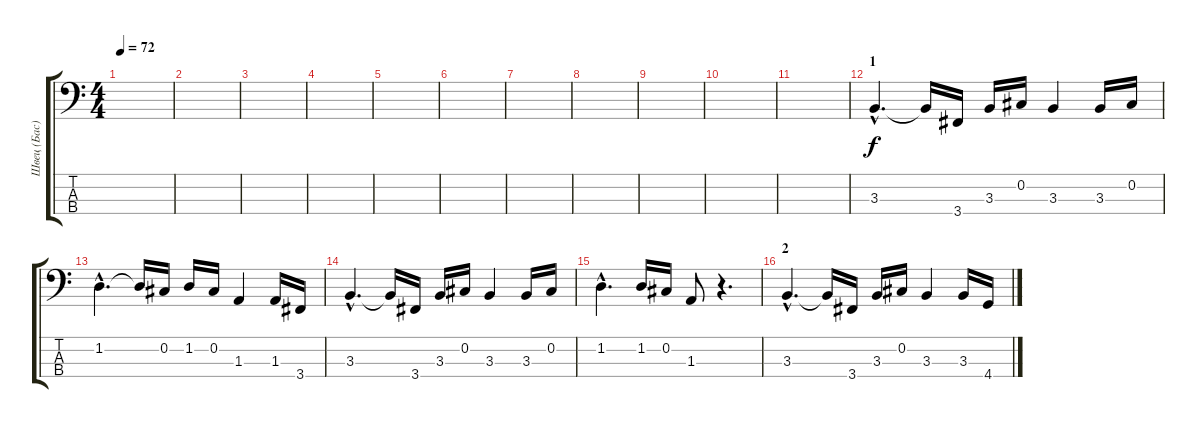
\track ("Швец (Бас)" "Швец (Бас)") {instrument electricbassfinger}
\staff {score tabs}
\tuning (Gb2 Db2 Ab1 Eb1) {hide}
\ts (4 4)
\tempo 72
\clef f4
\ks c
|
|
|
|
|
|
|
|
|
|
|
\section ("" "1")
3.3{hac}.4{d} 3.3{t}.16 3.4.16 3.3.16 0.2.16 3.3.4 3.3.16 0.2.16 |
1.2{hac}.4{d} 1.2{t}.16 0.2.16 1.2.16 0.2.16 1.3.4 1.3.16 3.4.16 |
3.3{hac}.4{d} 3.3{t}.16 3.4.16 3.3.16 0.2.16 3.3.4 3.3.16 0.2.16 |
1.2{hac}.4{d} 1.2.16 0.2.16 1.3.8 r.4{d} |
\section ("" "2")
3.3{hac}.4{d} 3.3{t}.16 3.4.16 3.3.16 0.2.16 3.3.4 3.3.16 4.4.16
